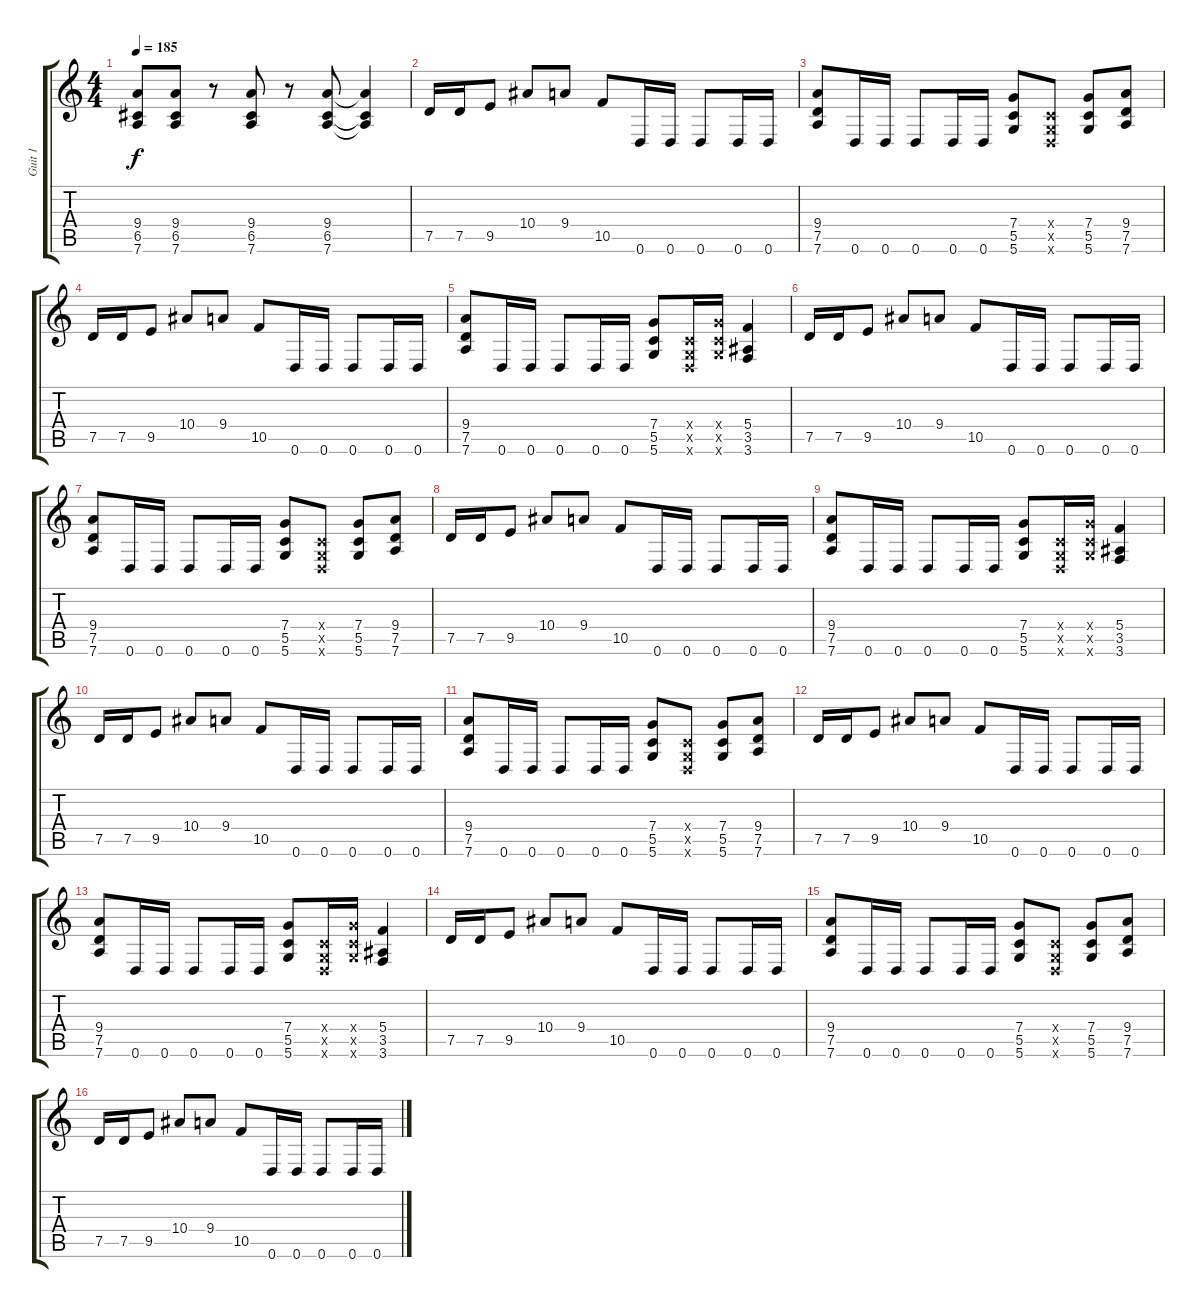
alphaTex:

\track ("Guit 1" "Guit 1") {instrument distortionguitar}
\staff {score tabs}
\tuning (D4 A3 F3 C3 G2 D2) {hide}
\ts (4 4)
\tempo 185
\clef g2
\ks c
(9.4 6.5 7.6).8{dy f} (9.4 6.5 7.6).8 r.8 (9.4 6.5 7.6).8 r.8 (9.4 6.5 7.6).8 (9.4{t} 6.5{t} 7.6{t}).4 |
7.5.16 7.5.16 9.5.8 10.4.8 9.4.8 10.5.8 0.6.16 0.6.16 0.6.8 0.6.16 0.6.16 |
(9.4 7.5 7.6).8 0.6.16 0.6.16 0.6.8 0.6.16 0.6.16 (7.4 5.5 5.6).8 (0.4{x} 0.5{x} 0.6{x}).8 (7.4 5.5 5.6).8 (9.4 7.5 7.6).8 |
7.5.16 7.5.16 9.5.8 10.4.8 9.4.8 10.5.8 0.6.16 0.6.16 0.6.8 0.6.16 0.6.16 |
(9.4 7.5 7.6).8 0.6.16 0.6.16 0.6.8 0.6.16 0.6.16 (7.4 5.5 5.6).8 (0.4{x} 0.5{x} 0.6{x}).16 (7.4{x} 5.5{x} 5.6{x}).16 (5.4 3.5 3.6).4 |
7.5.16 7.5.16 9.5.8 10.4.8 9.4.8 10.5.8 0.6.16 0.6.16 0.6.8 0.6.16 0.6.16 |
(9.4 7.5 7.6).8 0.6.16 0.6.16 0.6.8 0.6.16 0.6.16 (7.4 5.5 5.6).8 (0.4{x} 0.5{x} 0.6{x}).8 (7.4 5.5 5.6).8 (9.4 7.5 7.6).8 |
7.5.16 7.5.16 9.5.8 10.4.8 9.4.8 10.5.8 0.6.16 0.6.16 0.6.8 0.6.16 0.6.16 |
(9.4 7.5 7.6).8 0.6.16 0.6.16 0.6.8 0.6.16 0.6.16 (7.4 5.5 5.6).8 (0.4{x} 0.5{x} 0.6{x}).16 (7.4{x} 5.5{x} 5.6{x}).16 (5.4 3.5 3.6).4 |
7.5.16 7.5.16 9.5.8 10.4.8 9.4.8 10.5.8 0.6.16 0.6.16 0.6.8 0.6.16 0.6.16 |
(9.4 7.5 7.6).8 0.6.16 0.6.16 0.6.8 0.6.16 0.6.16 (7.4 5.5 5.6).8 (0.4{x} 0.5{x} 0.6{x}).8 (7.4 5.5 5.6).8 (9.4 7.5 7.6).8 |
7.5.16 7.5.16 9.5.8 10.4.8 9.4.8 10.5.8 0.6.16 0.6.16 0.6.8 0.6.16 0.6.16 |
(9.4 7.5 7.6).8 0.6.16 0.6.16 0.6.8 0.6.16 0.6.16 (7.4 5.5 5.6).8 (0.4{x} 0.5{x} 0.6{x}).16 (7.4{x} 5.5{x} 5.6{x}).16 (5.4 3.5 3.6).4 |
7.5.16 7.5.16 9.5.8 10.4.8 9.4.8 10.5.8 0.6.16 0.6.16 0.6.8 0.6.16 0.6.16 |
(9.4 7.5 7.6).8 0.6.16 0.6.16 0.6.8 0.6.16 0.6.16 (7.4 5.5 5.6).8 (0.4{x} 0.5{x} 0.6{x}).8 (7.4 5.5 5.6).8 (9.4 7.5 7.6).8 |
7.5.16 7.5.16 9.5.8 10.4.8 9.4.8 10.5.8 0.6.16 0.6.16 0.6.8 0.6.16 0.6.16
